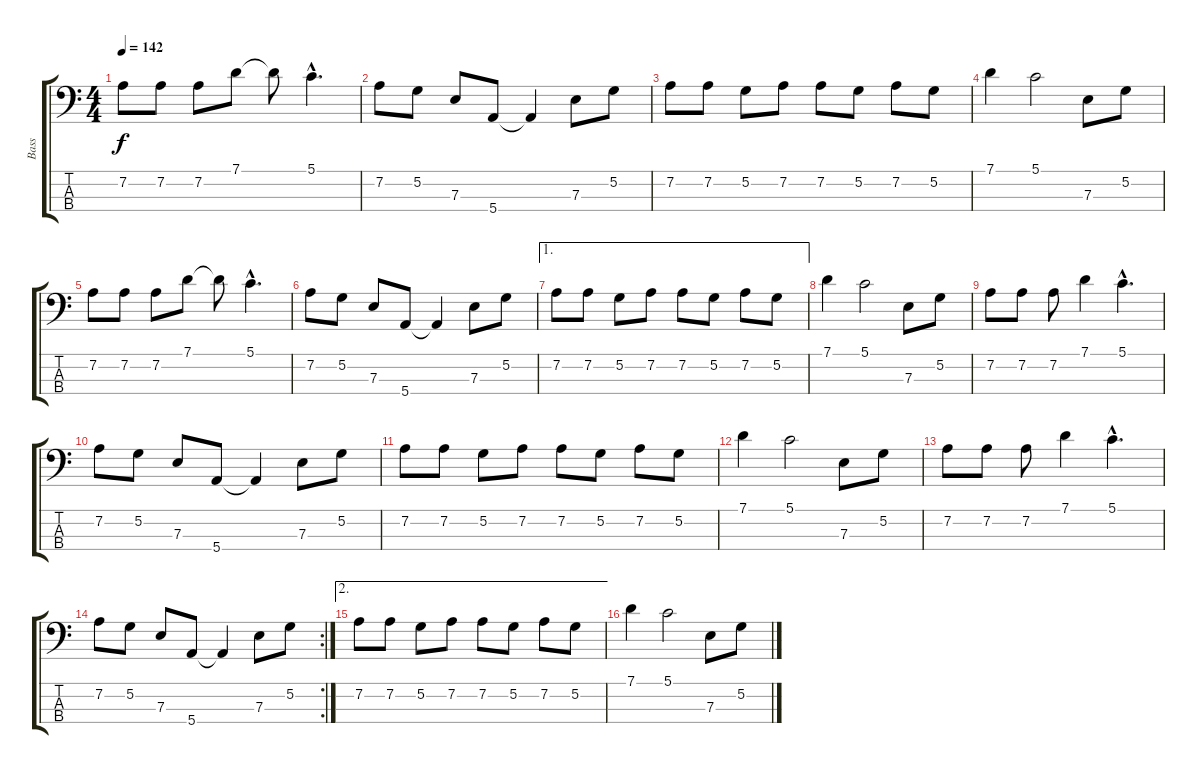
\track ("Bass" "Bass") {instrument electricbasspick}
\staff {score tabs}
\tuning (G2 D2 A1 E1) {hide}
\ts (4 4)
\tempo 142
\clef f4
\ks c
7.2.8{dy f} 7.2.8 7.2.8 7.1.8 7.1{t}.8 5.1{hac}.4{d} |
7.2.8 5.2.8 7.3.8 5.4.8 5.4{t}.4 7.3.8 5.2.8 |
7.2.8 7.2.8 5.2.8 7.2.8 7.2.8 5.2.8 7.2.8 5.2.8 |
7.1.4 5.1.2 7.3.8 5.2.8 |
7.2.8 7.2.8 7.2.8 7.1.8 7.1{t}.8 5.1{hac}.4{d} |
7.2.8 5.2.8 7.3.8 5.4.8 5.4{t}.4 7.3.8 5.2.8 |
\ae 1
7.2.8 7.2.8 5.2.8 7.2.8 7.2.8 5.2.8 7.2.8 5.2.8 |
7.1.4 5.1.2 7.3.8 5.2.8 |
7.2.8 7.2.8 7.2.8 7.1.4 5.1{hac}.4{d} |
7.2.8 5.2.8 7.3.8 5.4.8 5.4{t}.4 7.3.8 5.2.8 |
7.2.8 7.2.8 5.2.8 7.2.8 7.2.8 5.2.8 7.2.8 5.2.8 |
7.1.4 5.1.2 7.3.8 5.2.8 |
7.2.8 7.2.8 7.2.8 7.1.4 5.1{hac}.4{d} |
\rc 2
7.2.8 5.2.8 7.3.8 5.4.8 5.4{t}.4 7.3.8 5.2.8 |
\ae 2
7.2.8 7.2.8 5.2.8 7.2.8 7.2.8 5.2.8 7.2.8 5.2.8 |
7.1.4 5.1.2 7.3.8 5.2.8
